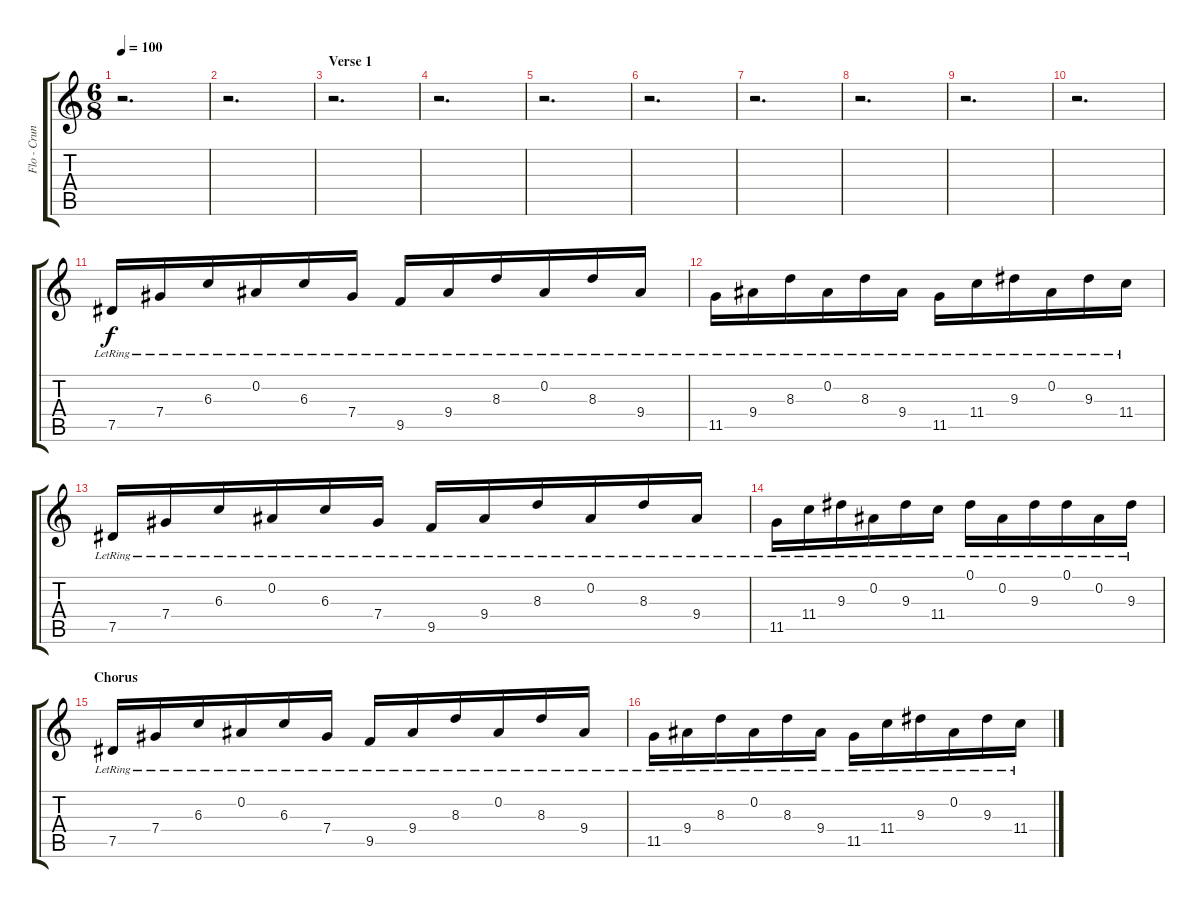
\track ("Flo - Crunch" "Flo - Crun") {instrument overdrivenguitar}
\staff {score tabs}
\tuning (Eb4 Bb3 Gb3 Db3 Ab2 Eb2) {hide}
\ts (6 8)
\tempo 100
\clef g2
\ks c
r.2{d dy f instrument overdrivenguitar} |
r.2{d} |
\section ("" "Verse 1")
r.2{d} |
r.2{d} |
r.2{d} |
r.2{d} |
r.2{d} |
r.2{d} |
r.2{d} |
r.2{d} |
7.5{lr}.16 7.4{lr}.16 6.3{lr}.16 0.2{lr}.16 6.3{lr}.16 7.4{lr}.16 9.5{lr}.16 9.4{lr}.16 8.3{lr}.16 0.2{lr}.16 8.3{lr}.16 9.4{lr}.16 |
11.5{lr}.16 9.4{lr}.16 8.3{lr}.16 0.2{lr}.16 8.3{lr}.16 9.4{lr}.16 11.5{lr}.16 11.4{lr}.16 9.3{lr}.16 0.2{lr}.16 9.3{lr}.16 11.4{lr}.16 |
7.5{lr}.16 7.4{lr}.16 6.3{lr}.16 0.2{lr}.16 6.3{lr}.16 7.4{lr}.16 9.5{lr}.16 9.4{lr}.16 8.3{lr}.16 0.2{lr}.16 8.3{lr}.16 9.4{lr}.16 |
11.5{lr}.16 11.4{lr}.16 9.3{lr}.16 0.2{lr}.16 9.3{lr}.16 11.4{lr}.16 0.1{lr}.16 0.2{lr}.16 9.3{lr}.16 0.1{lr}.16 0.2{lr}.16 9.3{lr}.16 |
\section ("" "Chorus")
7.5{lr}.16 7.4{lr}.16 6.3{lr}.16 0.2{lr}.16 6.3{lr}.16 7.4{lr}.16 9.5{lr}.16 9.4{lr}.16 8.3{lr}.16 0.2{lr}.16 8.3{lr}.16 9.4{lr}.16 |
11.5{lr}.16 9.4{lr}.16 8.3{lr}.16 0.2{lr}.16 8.3{lr}.16 9.4{lr}.16 11.5{lr}.16 11.4{lr}.16 9.3{lr}.16 0.2{lr}.16 9.3{lr}.16 11.4{lr}.16
